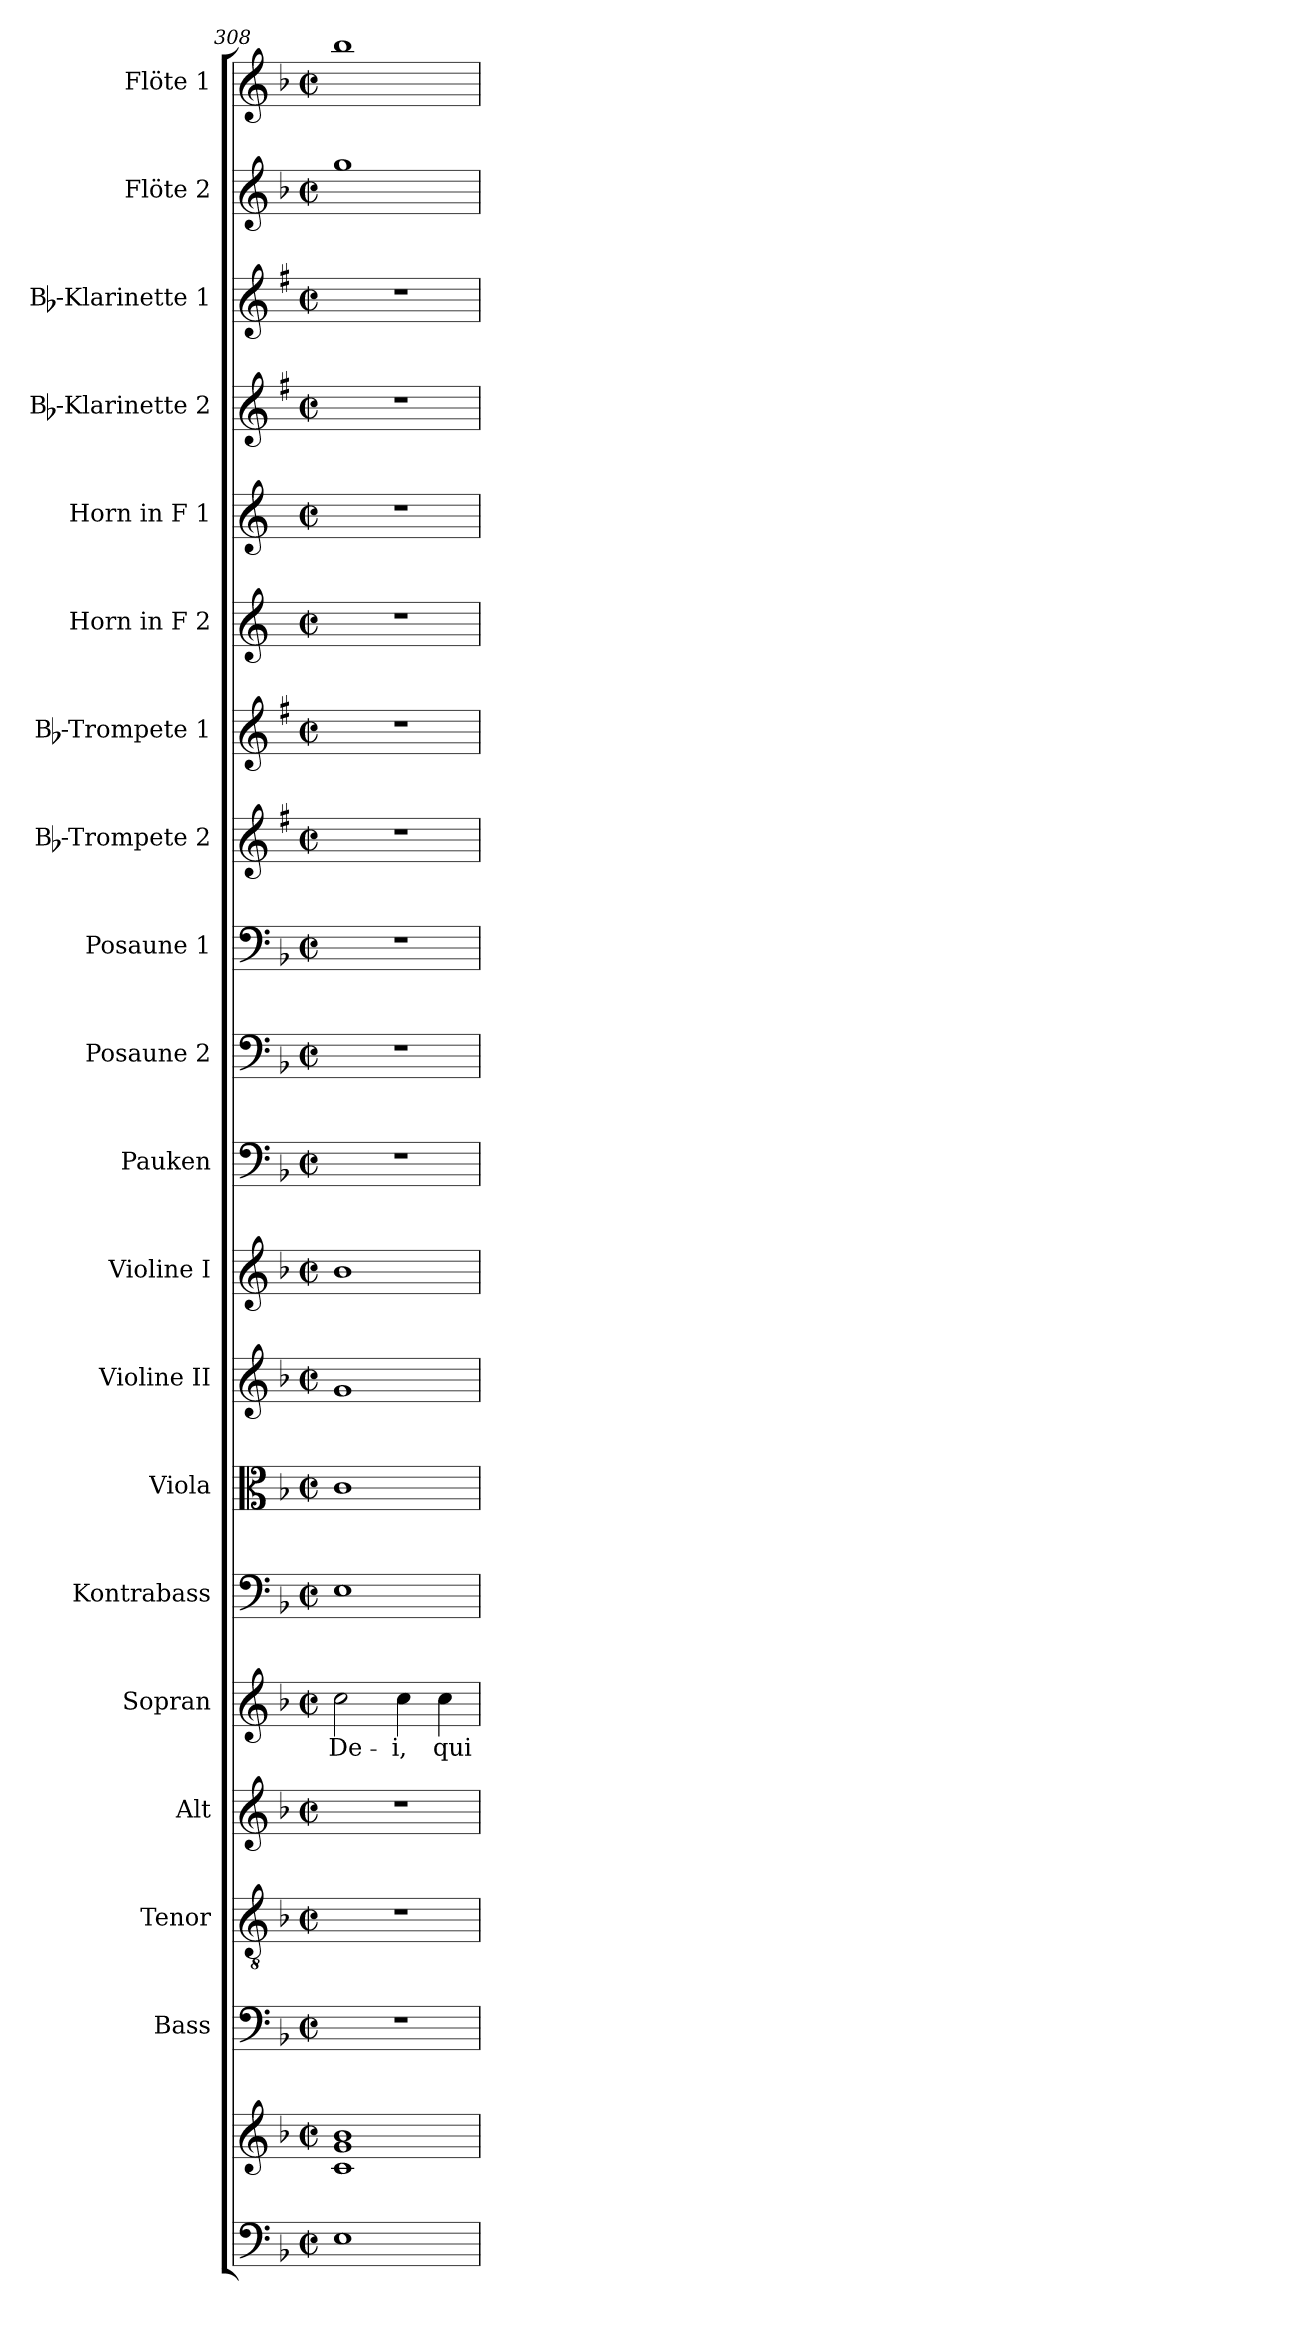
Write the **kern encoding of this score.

**kern	**kern	**kern	**kern	**kern	**kern	**text	**kern	**kern	**kern	**kern	**kern	**kern	**kern	**kern	**kern	**kern	**kern	**kern	**kern	**kern	**kern
*part20	*part20	*part19	*part18	*part17	*part16	*part16	*part15	*part14	*part13	*part12	*part11	*part10	*part9	*part8	*part7	*part6	*part5	*part4	*part3	*part2	*part1
*staff21	*staff20	*staff19	*staff18	*staff17	*staff16	*staff16	*staff15	*staff14	*staff13	*staff12	*staff11	*staff10	*staff9	*staff8	*staff7	*staff6	*staff5	*staff4	*staff3	*staff2	*staff1
*	*	*I"Bass	*I"Tenor	*I"Alt	*I"Sopran	*	*I"Kontrabass	*I"Viola	*I"Violine II	*I"Violine I	*I"Pauken	*I"Posaune 2	*I"Posaune 1	*I"Bb-Trompete 2	*I"Bb-Trompete 1	*I"Horn in F 2	*I"Horn in F 1	*I"Bb-Klarinette 2	*I"Bb-Klarinette 1	*I"Flöte 2	*I"Flöte 1
*	*	*I'B.	*I'T.	*I'A.	*I'S.	*	*I'Kb.	*I'Vla.	*I'Vl. II	*I'Vl. I	*I'Pk.	*I'Pos. 2	*I'Pos. 1	*I'Bb Trp. 2	*I'Bb Trp. 1	*	*	*I'Bb Kl. 2	*I'Bb Kl. 1	*I'Fl. 2	*I'Fl. 1
*clefF4	*clefG2	*clefF4	*clefGv2	*clefG2	*clefG2	*	*clefF4	*clefC3	*clefG2	*clefG2	*clefF4	*clefF4	*clefF4	*clefG2	*clefG2	*clefG2	*clefG2	*clefG2	*clefG2	*clefG2	*clefG2
*	*	*	*	*	*	*	*ITrd7c12	*	*	*	*	*	*	*ITrd1c2	*ITrd1c2	*ITrd4c7	*ITrd4c7	*ITrd1c2	*ITrd1c2	*	*
*k[b-]	*k[b-]	*k[b-]	*k[b-]	*k[b-]	*k[b-]	*	*k[b-]	*k[b-]	*k[b-]	*k[b-]	*k[b-]	*k[b-]	*k[b-]	*k[b-]	*k[b-]	*k[b-]	*k[b-]	*k[b-]	*k[b-]	*k[b-]	*k[b-]
*F:	*F:	*F:	*F:	*F:	*F:	*	*F:	*F:	*F:	*F:	*F:	*F:	*F:	*F:	*F:	*F:	*F:	*F:	*F:	*F:	*F:
*M2/2	*M2/2	*M2/2	*M2/2	*M2/2	*M2/2	*	*M2/2	*M2/2	*M2/2	*M2/2	*M2/2	*M2/2	*M2/2	*M2/2	*M2/2	*M2/2	*M2/2	*M2/2	*M2/2	*M2/2	*M2/2
*met(c|)	*met(c|)	*met(c|)	*met(c|)	*met(c|)	*met(c|)	*	*met(c|)	*met(c|)	*met(c|)	*met(c|)	*met(c|)	*met(c|)	*met(c|)	*met(c|)	*met(c|)	*met(c|)	*met(c|)	*met(c|)	*met(c|)	*met(c|)	*met(c|)
=308	=308	=308	=308	=308	=308	=308	=308	=308	=308	=308	=308	=308	=308	=308	=308	=308	=308	=308	=308	=308	=308
!	!	!	!	!	!	!LO:LY:b	!	!	!	!	!	!	!	!	!	!	!	!	!	!	!
1E	1c 1g 1b-	1r	1r	1r	2cc\	De-	1EE	1c	1g	1b-	1r	1r	1r	1r	1r	1r	1r	1r	1r	1gg	1bb-
!	!	!	!	!	!	!LO:LY:b	!	!	!	!	!	!	!	!	!	!	!	!	!	!	!
.	.	.	.	.	4cc\	-i,	.	.	.	.	.	.	.	.	.	.	.	.	.	.	.
!	!	!	!	!	!	!LO:LY:b	!	!	!	!	!	!	!	!	!	!	!	!	!	!	!
.	.	.	.	.	4cc\	qui	.	.	.	.	.	.	.	.	.	.	.	.	.	.	.
=	=	=	=	=	=	=	=	=	=	=	=	=	=	=	=	=	=	=	=	=	=
*-	*-	*-	*-	*-	*-	*-	*-	*-	*-	*-	*-	*-	*-	*-	*-	*-	*-	*-	*-	*-	*-
